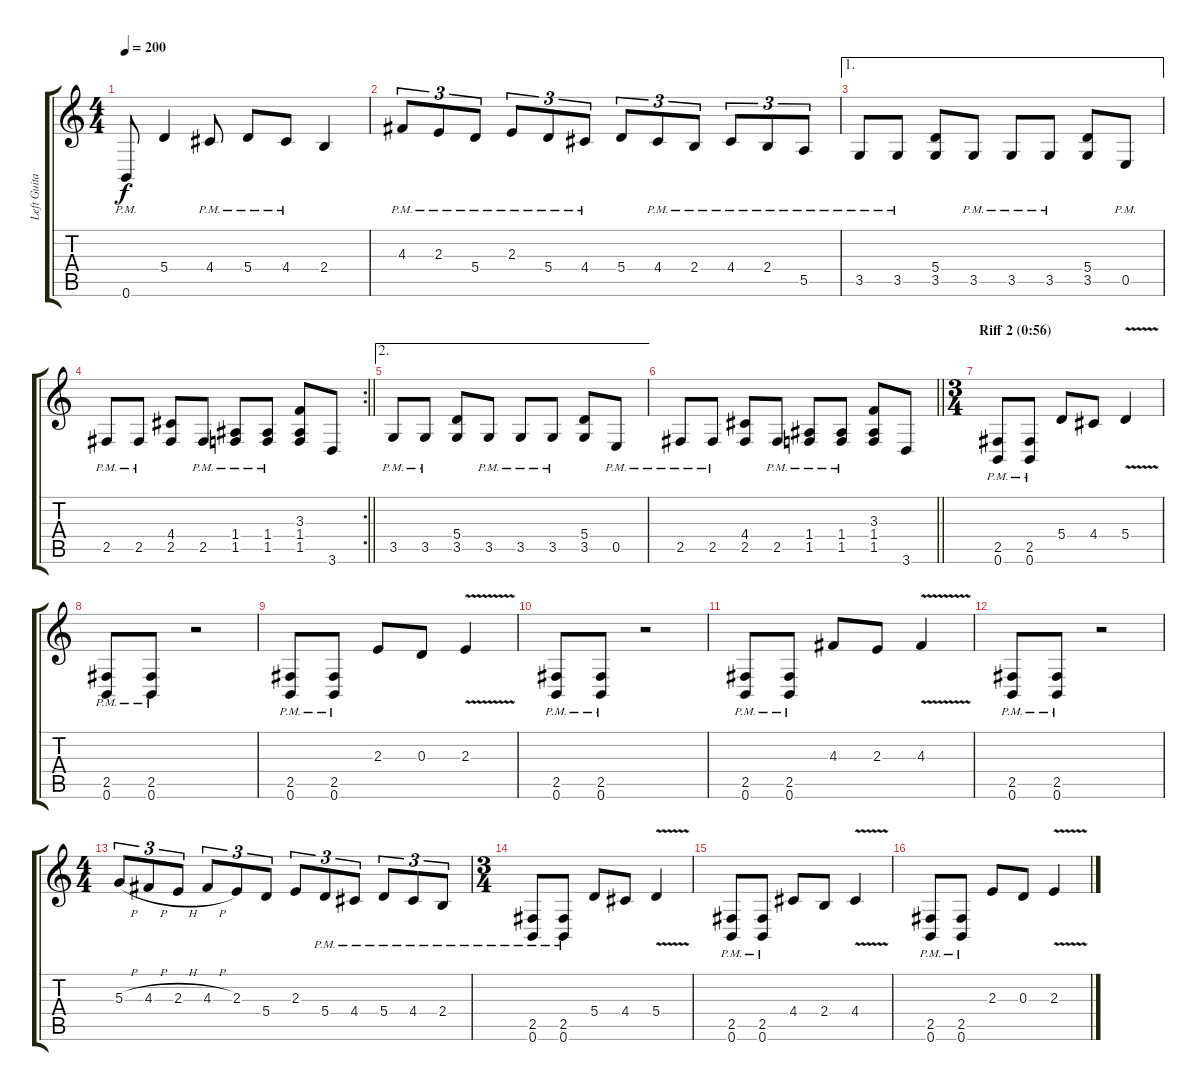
\track ("Left Guitar" "Left Guita") {instrument overdrivenguitar}
\staff {score tabs}
\tuning (B3 Gb3 D3 A2 E2 B1) {hide}
\ts (4 4)
\tempo 200
\clef g2
\ks c
0.6{pm}.8{dy f} 5.4.4 4.4{pm}.8 5.4{pm}.8 4.4{pm}.8 2.4.4 |
4.3{pm}.8{tu (3 2)} 2.3{pm}.8{tu (3 2)} 5.4{pm}.8{tu (3 2)} 2.3{pm}.8{tu (3 2)} 5.4{pm}.8{tu (3 2)} 4.4{pm}.8{tu (3 2)} 5.4.8{tu (3 2)} 4.4{pm}.8{tu (3 2)} 2.4{pm}.8{tu (3 2)} 4.4{pm}.8{tu (3 2)} 2.4{pm}.8{tu (3 2)} 5.5{pm}.8{tu (3 2)} |
\ae 1
3.5{pm}.8 3.5{pm}.8 (5.4 3.5).8 3.5{pm}.8 3.5{pm}.8 3.5{pm}.8 (5.4 3.5).8 0.5{pm}.8 |
\rc 2
\barLineRight lightlight
2.5{pm}.8 2.5{pm}.8 (4.4 2.5).8 2.5{pm}.8 (1.4{pm} 1.5{pm}).8 (1.4{pm} 1.5{pm}).8 (3.3 1.4 1.5).8 3.6.8 |
\ae 2
3.5{pm}.8 3.5{pm}.8 (5.4 3.5).8 3.5{pm}.8 3.5{pm}.8 3.5{pm}.8 (5.4 3.5).8 0.5{pm}.8 |
\barLineRight lightlight
2.5{pm}.8 2.5{pm}.8 (4.4 2.5).8 2.5{pm}.8 (1.4{pm} 1.5{pm}).8 (1.4{pm} 1.5{pm}).8 (3.3 1.4 1.5).8 3.6.8 |
\ts (3 4)
\section ("" "Riff 2 (0:56)")
(2.5{pm} 0.6{pm}).8 (2.5{pm} 0.6{pm}).8 5.4.8 4.4.8 5.4{v}.4 |
(2.5{pm} 0.6{pm}).8 (2.5{pm} 0.6{pm}).8 r.2 |
(2.5{pm} 0.6{pm}).8 (2.5{pm} 0.6{pm}).8 2.3.8 0.3.8 2.3{v}.4 |
(2.5{pm} 0.6{pm}).8 (2.5{pm} 0.6{pm}).8 r.2 |
(2.5{pm} 0.6{pm}).8 (2.5{pm} 0.6{pm}).8 4.3.8 2.3.8 4.3{v}.4 |
(2.5{pm} 0.6{pm}).8 (2.5{pm} 0.6{pm}).8 r.2 |
\ts (4 4)
5.3{h}.8{tu (3 2)} 4.3{h}.8{tu (3 2)} 2.3{h}.8{tu (3 2)} 4.3{h}.8{tu (3 2)} 2.3.8{tu (3 2)} 5.4.8{tu (3 2)} 2.3.8{tu (3 2)} 5.4{pm}.8{tu (3 2)} 4.4{pm}.8{tu (3 2)} 5.4{pm}.8{tu (3 2)} 4.4{pm}.8{tu (3 2)} 2.4{pm}.8{tu (3 2)} |
\ts (3 4)
(2.5{pm} 0.6{pm}).8 (2.5{pm} 0.6{pm}).8 5.4.8 4.4.8 5.4{v}.4 |
(2.5{pm} 0.6{pm}).8 (2.5{pm} 0.6{pm}).8 4.4.8 2.4.8 4.4{v}.4 |
(2.5{pm} 0.6{pm}).8 (2.5{pm} 0.6{pm}).8 2.3.8 0.3.8 2.3{v}.4
